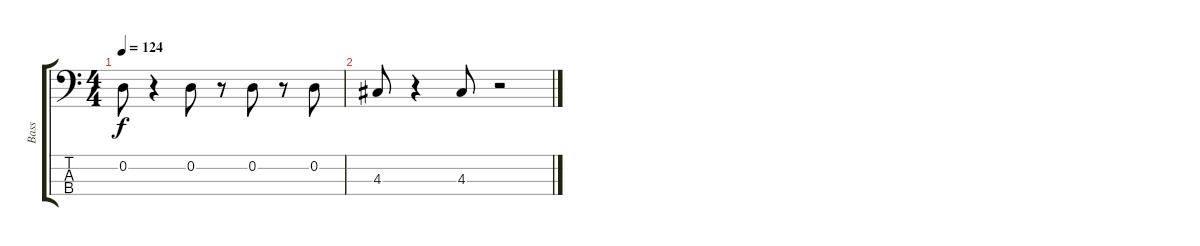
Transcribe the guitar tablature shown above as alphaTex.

\track ("Bass" "Bass") {instrument electricbassfinger}
\staff {score tabs}
\tuning (G2 D2 A1 E1) {hide}
\ts (4 4)
\tempo 124
\clef f4
\ks c
0.2.8{dy f} r.4 0.2.8 r.8 0.2.8 r.8 0.2.8 |
4.3.8 r.4 4.3.8 r.2
